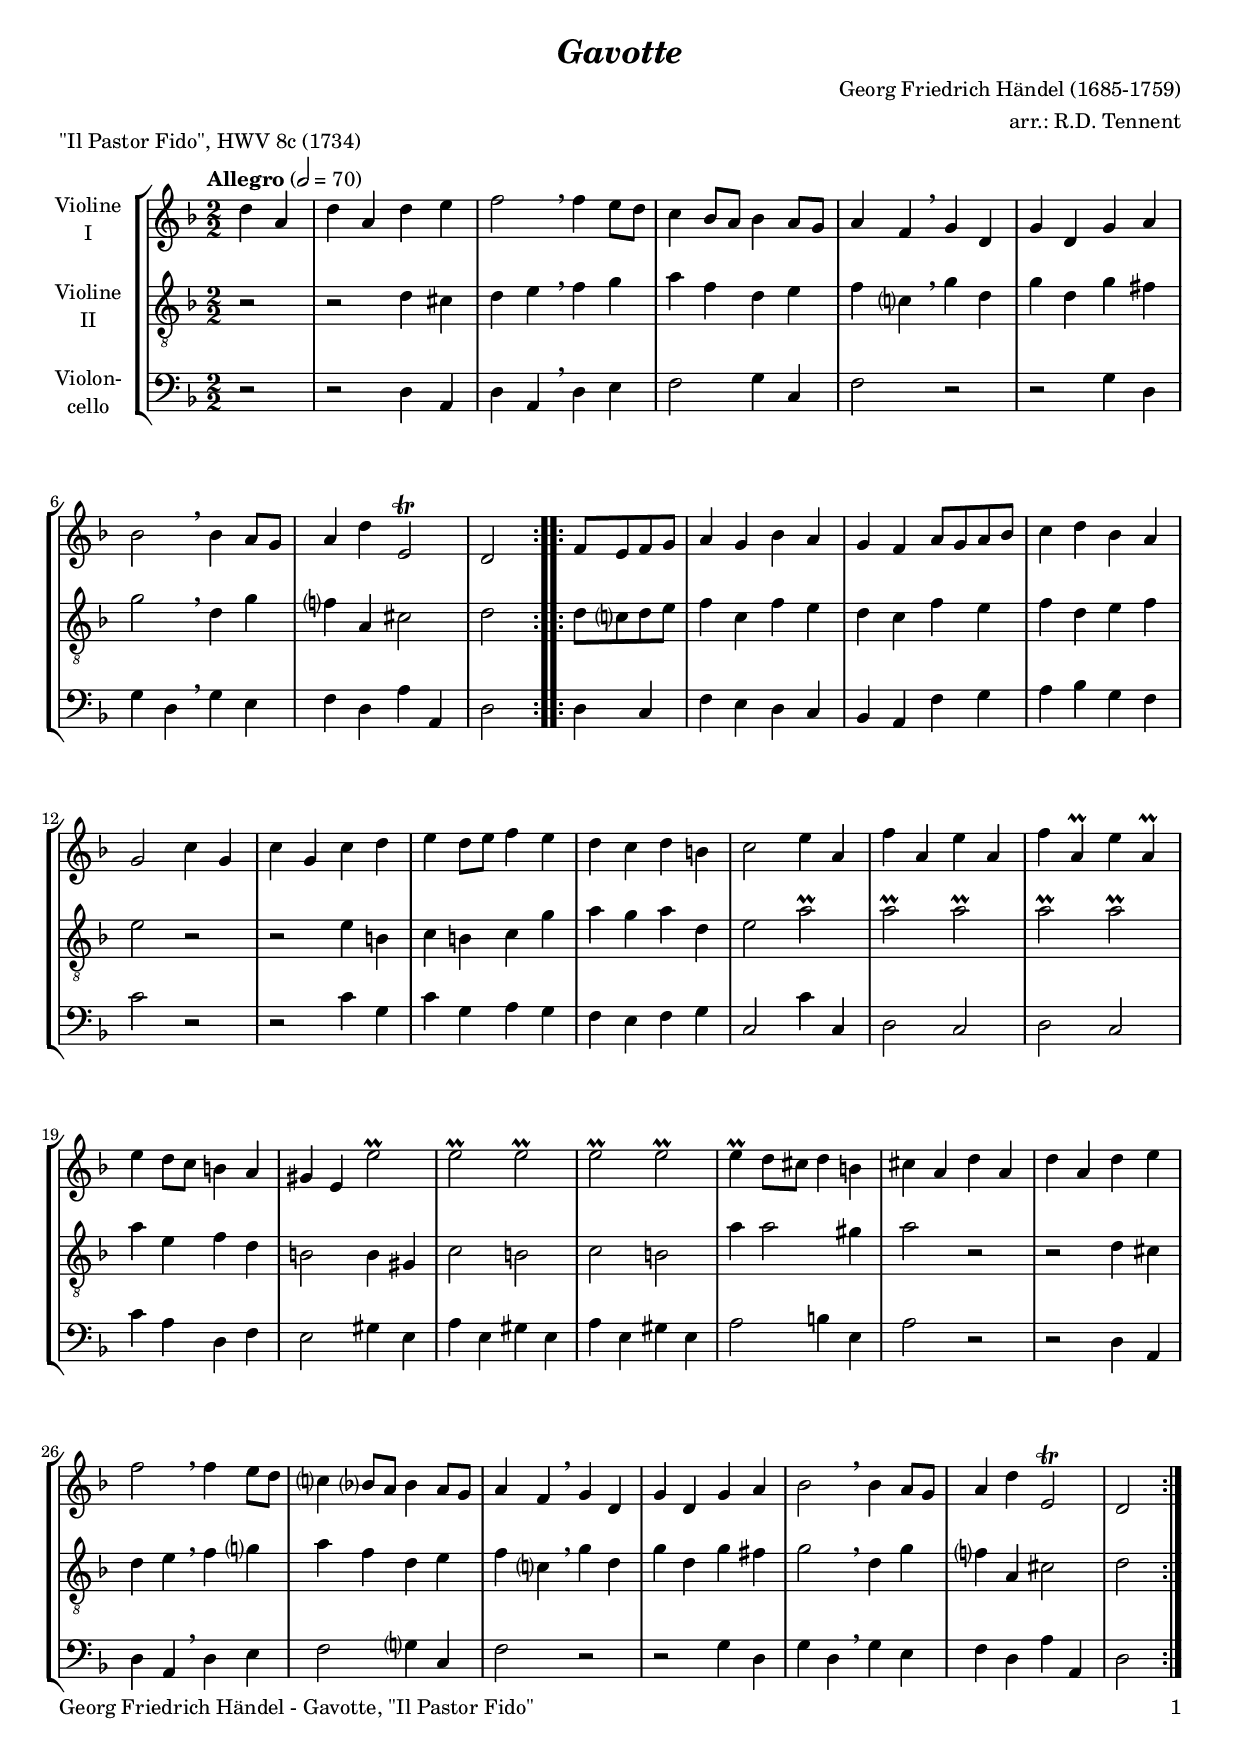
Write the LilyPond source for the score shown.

\version "2.24.1"
\include "deutsch.ly"

#(set-global-staff-size 18)

\header {
  title     = \markup \bold \italic "Gavotte"
  composer  = "Georg Friedrich Händel (1685-1759)"
  arranger  = "arr.: R.D. Tennent"
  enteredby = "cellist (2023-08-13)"
  piece     = "\"Il Pastor Fido\", HWV 8c (1734)"
}

voiceconsts = {
 \key d \minor
 \time 2/2
 \clef "treble"
 \compressEmptyMeasures
 \numericTimeSignature
  % Set default beaming for all staves
%  \set Timing.beamExceptions = #'()
%  \set Timing.baseMoment     = #(ly:make-moment 1 4)
%  \set Timing.beatStructure  = #'(1 1 1)
 \tempo "Allegro" 2=70
}

mipz = "pizzicato strings"
mivl = "violin"
mivc = "cello"

va = \relative c'' {
  \voiceconsts

  \repeat volta 2 {
    \partial 2 d4 a
    d a d e
    f2 \breathe f4 e8 d
    c4 b8 a b4 a8 g
    a4 f \breathe g d
    g d g a

    b2 \breathe b4 a8 g
    a4 d e,2\trill
    d
  }

  \repeat volta 2 {
    f8 e f g
    a4 g b a
    g f a8 g a b
    c4 d b a

    g2 c4 g
    c g c d
    e d8 e f4 e
    d c d h
    c2 e4 a,
    f' a, e' a,
    f' a,\prall e' a,\prall

    e' d8 c h4 a
    gis e e'2\prall
    e\prall e\prall
    e\prall e\prall
    e4\prall d8 cis d4 h
    cis a d a
    d a d e

    f2 \breathe f4 e8 d
    c?4 b?8 a b4 a8 g
    a4 f \breathe g d
    g d g a
    b2 \breathe b4 a8 g
    a4 d e,2\trill
    d
  }
}

vb = \relative c' {
  \voiceconsts
  \clef "treble_8"
  
  \repeat volta 2 {
    \partial 2 r2
    r d4 cis
    d e \breathe f g
    a f d e
    f c? \breathe g' d
    g d g fis

    g2 \breathe d4 g
    f? a, cis2
    d
  }

  \repeat volta 2 {
    d8 c? d e
    f4 c f e
    d c f e
    f d e f

    e2 r
    r e4 h
    c h c g'
    a g a d,
    e2 a\prall
    a\prall a\prall
    a\prall a\prall

    a4 e f d
    h2 h4 gis
    c2 h
    c h
    a'4 a2 gis4
    a2 r
    r d,4 cis

    d e \breathe f g?
    a f d e
    f c? \breathe g' d
    g d g fis
    g2 \breathe d4 g
    f? a, cis2
    d
  }
}

vc = \relative c {
  \voiceconsts
  \clef "bass"
  
  \repeat volta 2 {
    \partial 2 r2
    r d4 a
    d a \breathe d e
    f2 g4 c,
    f2 r
    r g4 d

    g d \breathe g e
    f d a' a,
    d2
  }

  \repeat volta 2 {
    d4 c
    f e d c
    b a f' g
    a b g f

    c'2 r
    r c4 g
    c g a g
    f e f g
    c,2 c'4 c,
    d2 c
    d c

    c'4 a d, f
    e2 gis4 e
    a e gis e
    a e gis e
    a2 h4 e,
    a2 r
    r d,4 a

    d a \breathe d e
    f2 g?4 c,
    f2 r
    r g4 d
    g d \breathe g e
    f d a' a,
    d2
  }
}


music = \new StaffGroup <<
      \new Staff {
        \set Staff.midiInstrument = \mivl
        \set Staff.instrumentName = \markup \center-column { "Violine" "I" }
        \transpose d d { \va }
      }

      \new Staff {
        \set Staff.midiInstrument = \mivl
        \set Staff.instrumentName = \markup \center-column { "Violine" "II" }
        \transpose d d { \vb }
      }

      \new Staff {
        \set Staff.midiInstrument = \mivc
        \set Staff.instrumentName = \markup \center-column { "Violon-" "cello" }
        \transpose d d { \vc }
      }      
>>

\book {
   \paper {
    print-page-number = ##t
    print-first-page-number = ##t
    ragged-last-bottom = ##f
    oddHeaderMarkup = \markup \null
    evenHeaderMarkup = \markup \null
    oddFooterMarkup = \markup {
      \fill-line {
        \if \should-print-page-number
        "Georg Friedrich Händel - Gavotte, \"Il Pastor Fido\"" \fromproperty #'page:page-number-string
      }
    }
    evenFooterMarkup = \oddFooterMarkup
  } \score {
    \music
    \layout {}
  }

  \score {
    \unfoldRepeats \music

    \midi {
      \context {
        \Score
      }
    }
  }
}
